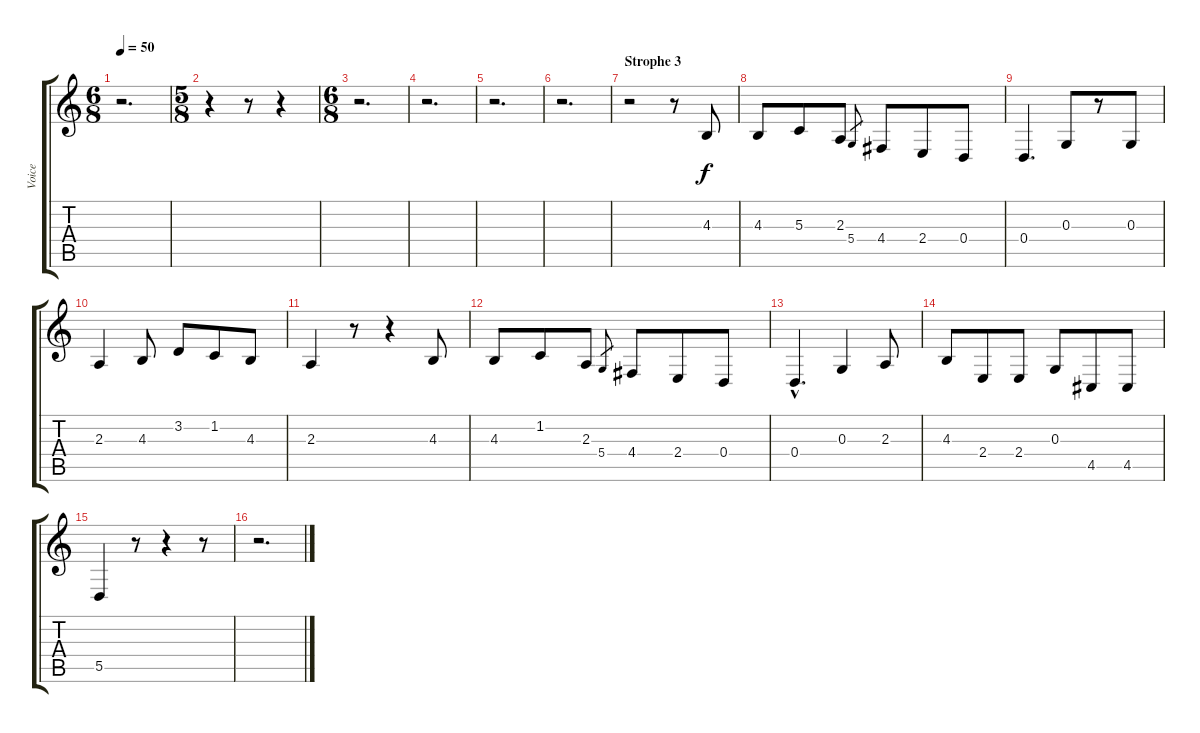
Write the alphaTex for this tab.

\track ("Voice" "Voice") {instrument flute}
\staff {score tabs}
\tuning (E4 B3 G3 D3 A2 E2) {hide}
\ts (6 8)
\tempo 50
\clef g2
\ks c
r.2{d dy f} |
\ts (5 8)
r.4 r.8 r.4 |
\ts (6 8)
r.2{d} |
r.2{d} |
r.2{d} |
r.2{d} |
\section ("" "Strophe 3")
r.2 r.8 4.3.8 |
4.3.8 5.3.8 2.3.8 5.4.8{gr} 4.4.8 2.4.8 0.4.8 |
0.4.4{d} 0.3.8 r.8 0.3.8 |
2.3.4 4.3.8 3.2.8 1.2.8 4.3.8 |
2.3.4 r.8 r.4 4.3.8 |
4.3.8 1.2.8 2.3.8 5.4.8{gr} 4.4.8 2.4.8 0.4.8 |
0.4{hac}.4{d} 0.3.4 2.3.8 |
4.3.8 2.4.8 2.4.8 0.3.8 4.5.8 4.5.8 |
5.5.4 r.8 r.4 r.8 |
r.2{d}
